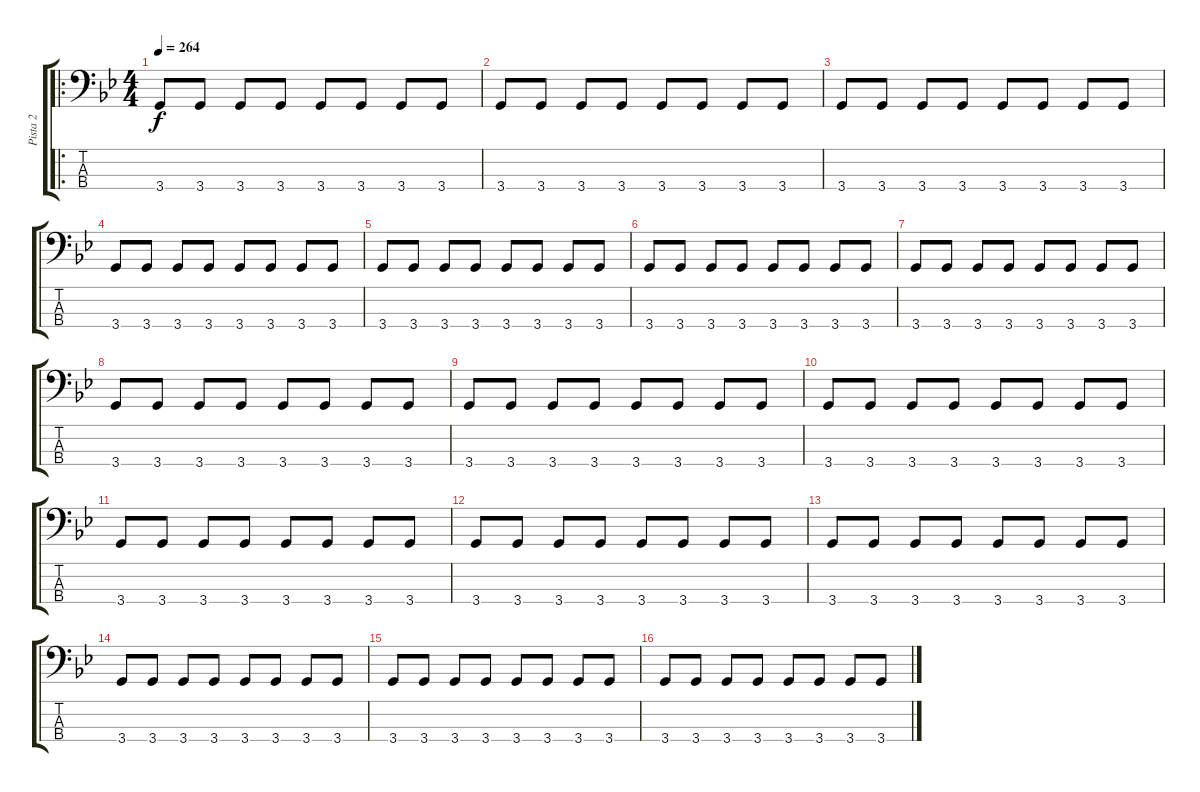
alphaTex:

\track ("Pista 2" "Pista 2") {instrument electricbassfinger}
\staff {score tabs}
\tuning (G2 D2 A1 E1) {hide}
\ro
\ts (4 4)
\tempo 264
\clef f4
\ks bb
3.4.8{dy f instrument electricbassfinger} 3.4.8 3.4.8 3.4.8 3.4.8 3.4.8 3.4.8 3.4.8 |
3.4.8 3.4.8 3.4.8 3.4.8 3.4.8 3.4.8 3.4.8 3.4.8 |
3.4.8 3.4.8 3.4.8 3.4.8 3.4.8 3.4.8 3.4.8 3.4.8 |
3.4.8 3.4.8 3.4.8 3.4.8 3.4.8 3.4.8 3.4.8 3.4.8 |
3.4.8 3.4.8 3.4.8 3.4.8 3.4.8 3.4.8 3.4.8 3.4.8 |
3.4.8 3.4.8 3.4.8 3.4.8 3.4.8 3.4.8 3.4.8 3.4.8 |
3.4.8 3.4.8 3.4.8 3.4.8 3.4.8 3.4.8 3.4.8 3.4.8 |
3.4.8 3.4.8 3.4.8 3.4.8 3.4.8 3.4.8 3.4.8 3.4.8 |
3.4.8 3.4.8 3.4.8 3.4.8 3.4.8 3.4.8 3.4.8 3.4.8 |
3.4.8 3.4.8 3.4.8 3.4.8 3.4.8 3.4.8 3.4.8 3.4.8 |
3.4.8 3.4.8 3.4.8 3.4.8 3.4.8 3.4.8 3.4.8 3.4.8 |
3.4.8 3.4.8 3.4.8 3.4.8 3.4.8 3.4.8 3.4.8 3.4.8 |
3.4.8 3.4.8 3.4.8 3.4.8 3.4.8 3.4.8 3.4.8 3.4.8 |
3.4.8 3.4.8 3.4.8 3.4.8 3.4.8 3.4.8 3.4.8 3.4.8 |
3.4.8 3.4.8 3.4.8 3.4.8 3.4.8 3.4.8 3.4.8 3.4.8 |
3.4.8 3.4.8 3.4.8 3.4.8 3.4.8 3.4.8 3.4.8 3.4.8
